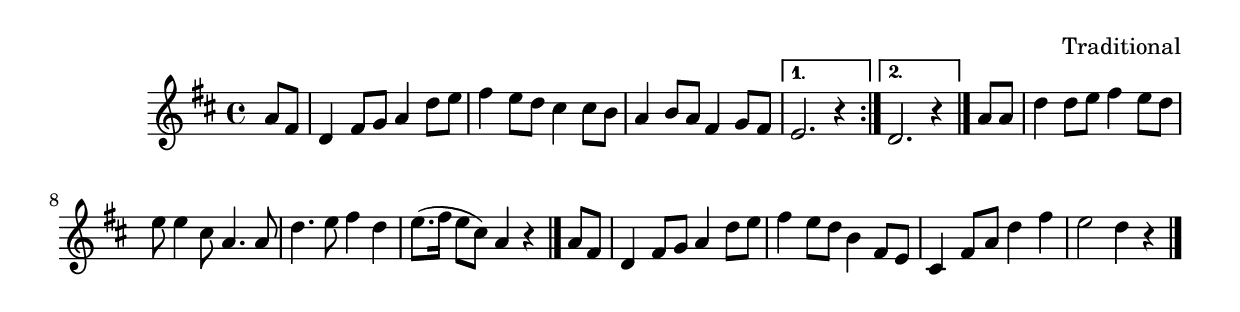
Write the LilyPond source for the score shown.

\version "2.16.0"

\header {
  %title = "The Irish Rover"
  composer = "Traditional"
}

\transpose a d {
\relative e''
{
  \time 4/4  
  \key a \major
    \repeat volta 2 
    {
        \partial 4 e8 cis |
        a4 cis8 d e4 a8 b |
        cis4 b8 a gis4 gis8 fis |
        e4 fis8 e cis4 d8 cis |
    }    
    \alternative 
    {
        { b2. r4 }     
        { a2. r4 } 
    }\bar "|."
    
    \partial 4 e'8 e |
    a4 a8 b cis4 b8 a |
    b b4 gis8 e4. e8 |
    a4. b8 cis4 a |
    b8. (cis16 b8 gis) e4 r4 \bar "|."
    
    \partial 4 e8 cis |
    a4 cis8 d e4 a8 b |
    cis4 b8 a fis4 cis8 b |
    gis4 cis8 e a4 cis |
    b2 a4 r4 \bar "|."
    }
} 
